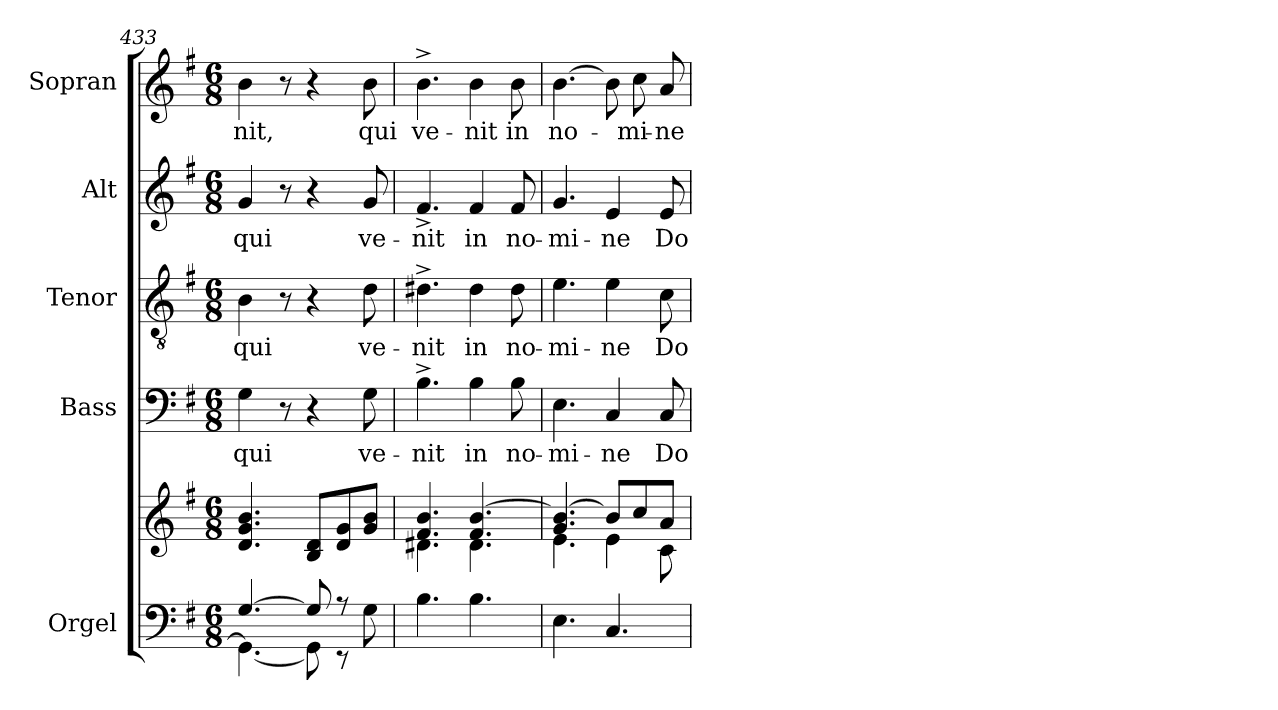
**kern	**kern	**kern	**text	**kern	**text	**kern	**text	**kern	**text
*part5	*part5	*part4	*part4	*part3	*part3	*part2	*part2	*part1	*part1
*staff6	*staff5	*staff4	*staff4	*staff3	*staff3	*staff2	*staff2	*staff1	*staff1
*I"Orgel	*	*I"Bass	*	*I"Tenor	*	*I"Alt	*	*I"Sopran	*
*I'Org.	*	*I'B.	*	*I'T.	*	*I'A.	*	*I'S.	*
*clefF4	*clefG2	*clefF4	*	*clefGv2	*	*clefG2	*	*clefG2	*
*k[f#]	*k[f#]	*k[f#]	*	*k[f#]	*	*k[f#]	*	*k[f#]	*
*G:	*G:	*G:	*	*G:	*	*G:	*	*G:	*
*M6/8	*M6/8	*M6/8	*	*M6/8	*	*M6/8	*	*M6/8	*
=433	=433	=433	=433	=433	=433	=433	=433	=433	=433
*^	*	*	*	*	*	*	*	*	*
!	!	!	!	!LO:LY:b	!	!LO:LY:b	!	!LO:LY:b	!	!LO:LY:b
[>4.G/	4.GG\_	4.d/ 4.g/ 4.b/	4G\	qui	4B\	qui	4g/	qui	4b\	-nit,
.	.	.	8r	.	8r	.	8r	.	8r	.
8G/]	8GG\]	8B/ 8d/L	4r	.	4r	.	4r	.	4r	.
8r	8r	8d/ 8g/	.	.	.	.	.	.	.	.
!	!	!	!	!LO:LY:b	!	!LO:LY:b	!	!LO:LY:b	!	!LO:LY:b
8G\	8ryy	8g/ 8b/J	8G\	ve-	8d\	ve-	8g/	ve-	8b\	qui
=434	=434	=434	=434	=434	=434	=434	=434	=434	=434	=434
*	*	*^	*	*	*	*	*	*	*	*
!	!	!	!	!	!LO:LY:b	!	!LO:LY:b	!	!LO:LY:b	!	!LO:LY:b
*v	*v	*	*	*	*	*	*	*	*	*	*
4.B\	4.f#/ 4.b/	4.d#X\	4.B^>\	-nit	4.d#X^>\	-nit	4.f#^>/	-nit	4.b^>\	ve-
!	!	!	!	!LO:LY:b	!	!LO:LY:b	!	!LO:LY:b	!	!LO:LY:b
4.B\	4.f#/ [>4.b/	4.d#\	4B\	in	4d#\	in	4f#/	in	4b\	-nit
!	!	!	!	!LO:LY:b	!	!LO:LY:b	!	!LO:LY:b	!	!LO:LY:b
.	.	.	8B\	no-	8d#\	no-	8f#/	no-	8b\	in
=435	=435	=435	=435	=435	=435	=435	=435	=435	=435	=435
!	!	!	!	!LO:LY:b	!	!LO:LY:b	!	!LO:LY:b	!	!LO:LY:b
4.E\	4.g/ 4.b/_	4.e\	4.E\	-mi-	4.e\	-mi-	4.g/	-mi-	[4.b\	no-
!	!	!	!	!LO:LY:b	!	!LO:LY:b	!	!LO:LY:b	!	!
4.C/	8b/L]	4e\	4C/	-ne	4e\	-ne	4e/	-ne	8b\]	.
!	!	!	!	!	!	!	!	!	!	!LO:LY:b
.	8cc/	.	.	.	.	.	.	.	8cc\	-mi-
!	!	!	!	!LO:LY:b	!	!LO:LY:b	!	!LO:LY:b	!	!LO:LY:b
.	8a/J	8c\	8C/	Do-	8c\	Do-	8e/	Do-	8a/	-ne
*	*v	*v	*	*	*	*	*	*	*	*
=	=	=	=	=	=	=	=	=	=
*-	*-	*-	*-	*-	*-	*-	*-	*-	*-
